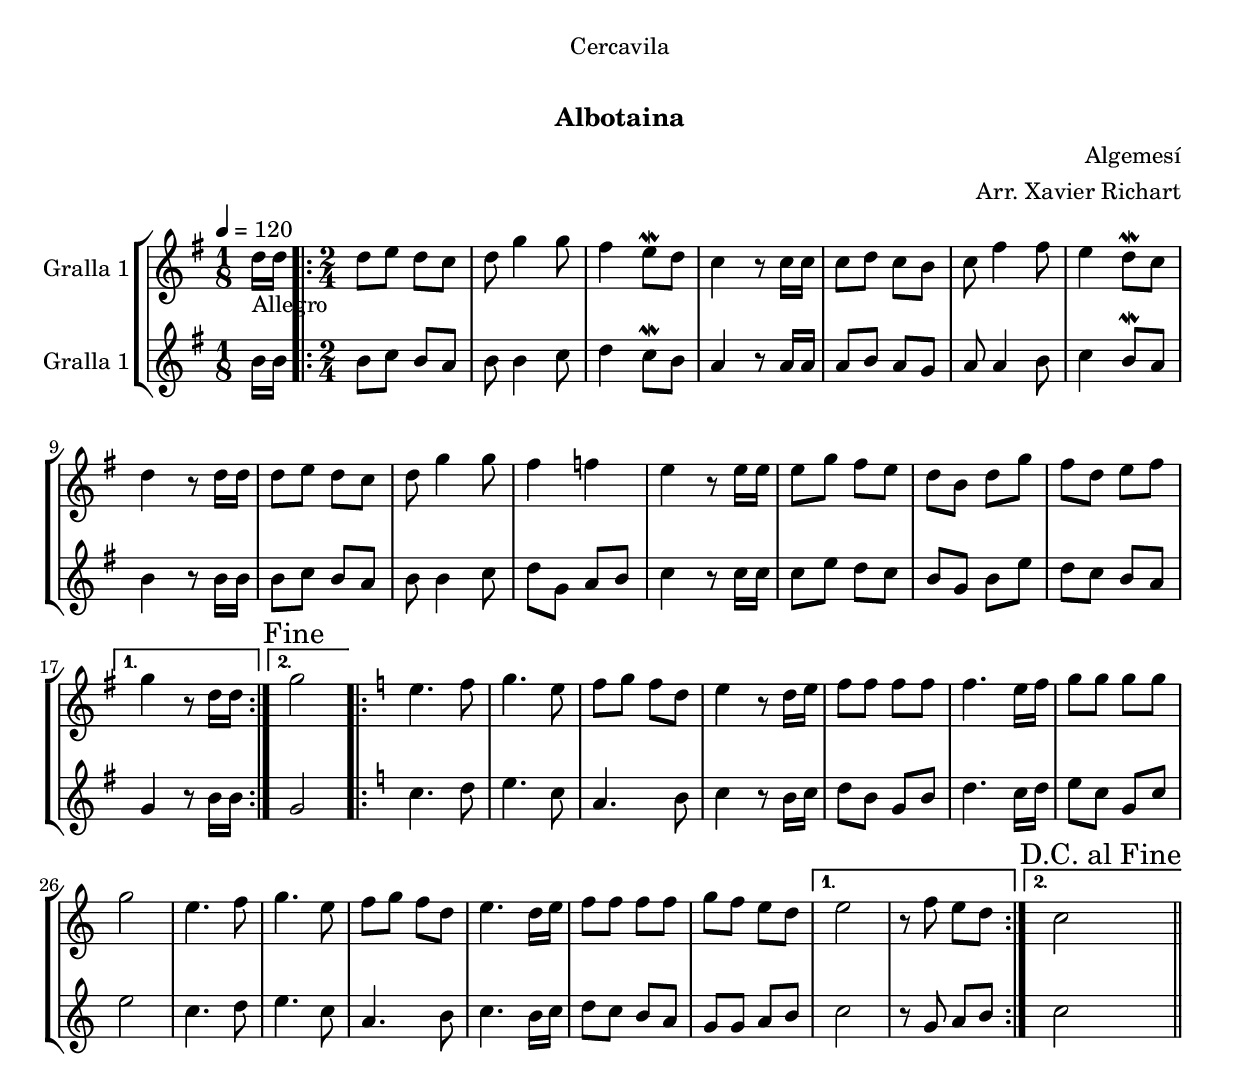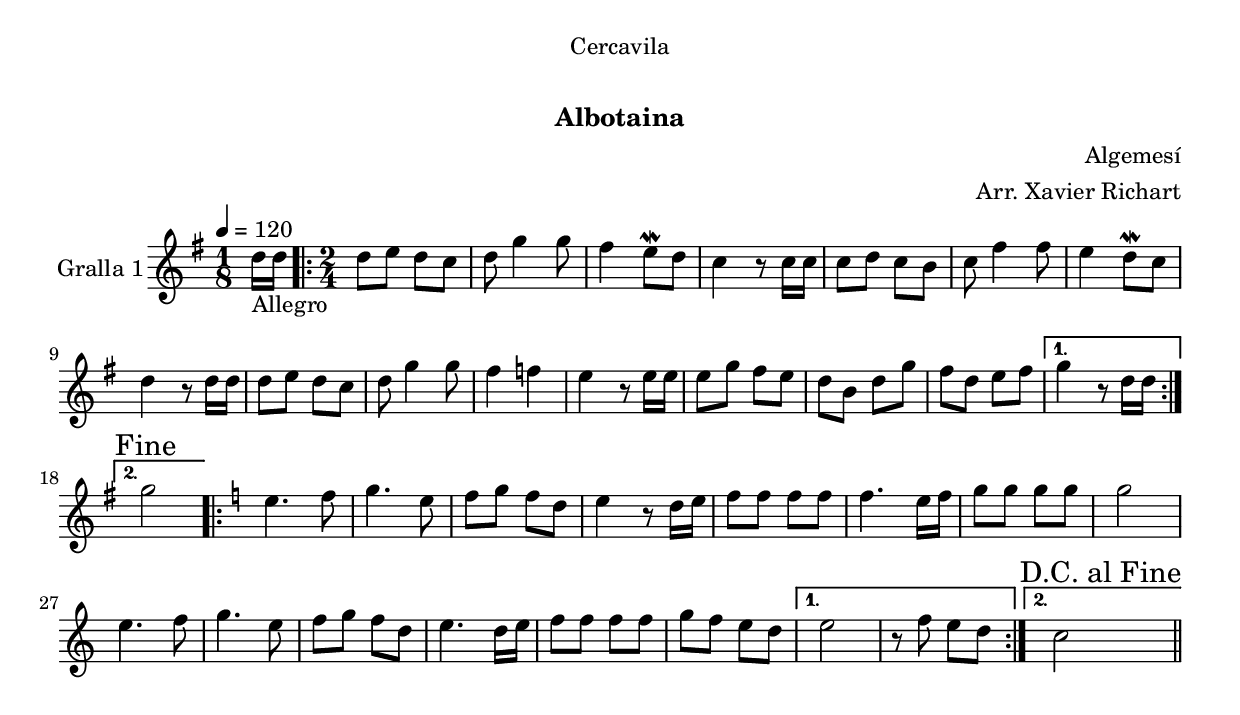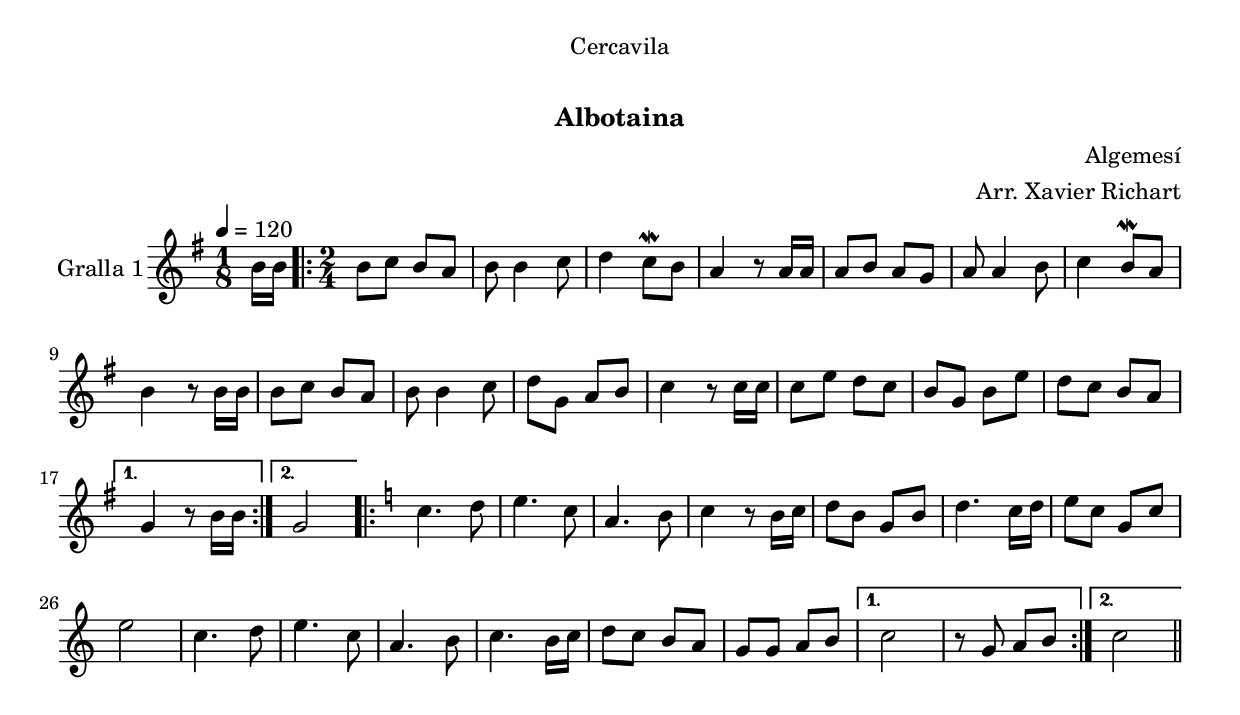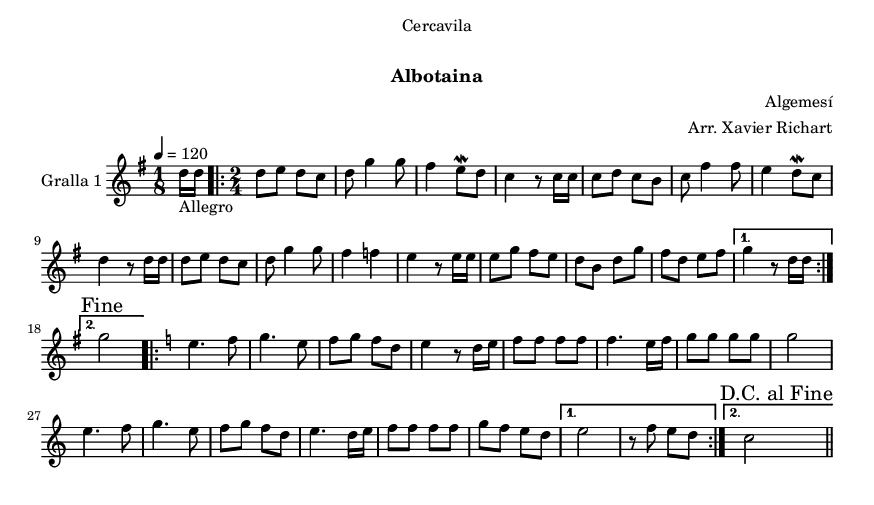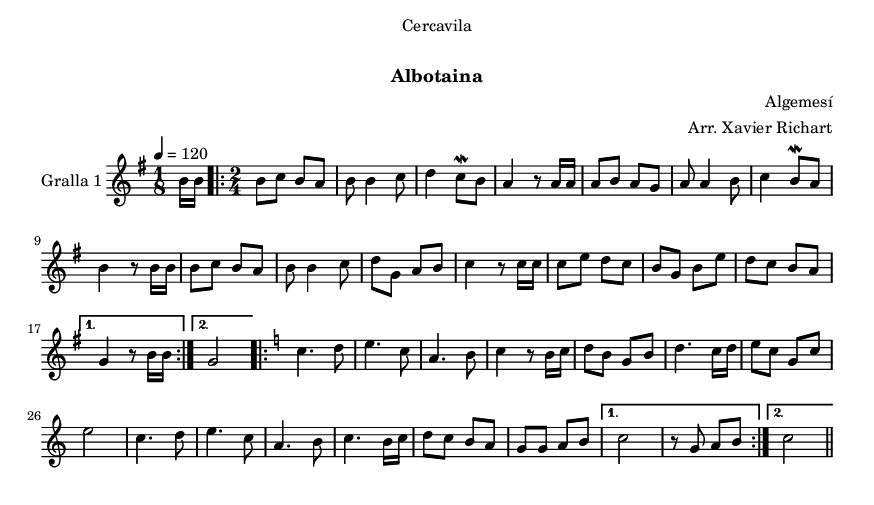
\version "2.16.0"

\header {
  dedication="Cercavila"
  title="   "
  subtitle="Albotaina"
  subsubtitle=""
  poet=""
  meter=""
  piece=""
  composer="Algemesí"
  arranger="Arr. Xavier Richart"
  opus=""
  instrument=""
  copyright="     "
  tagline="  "
}

liniaroAa =
\relative d''
{
  \tempo 4=120
  \clef treble
  \key g \major
  \time 1/8
  d16 _"Allegro" d  |
  \time 2/4   \repeat volta 2 { d8 e d c  |
  d8 g4 g8  |
  fis4 e8 \mordent d  |
  %05
  c4 r8 c16 c  |
  c8 d c b  |
  c8 fis4 fis8  |
  e4 d8 \mordent c  |
  d4 r8 d16 d  |
  %10
  d8 e d c  |
  d8 g4 g8  |
  fis4 f  |
  e4 r8 e16 e  |
  e8 g fis e  |
  %15
  d8 b d g  |
  fis8 d e fis }
  \alternative { { g4 r8 d16 d }
  { \mark "Fine" g2 } }
  \key c \major   \repeat volta 2 { e4. f8  |
  %20
  g4. e8  |
  f8 g f d  |
  e4 r8 d16 e  |
  f8 f f f  |
  f4. e16 f  |
  %25
  g8 g g g  |
  g2  |
  e4. f8  |
  g4. e8  |
  f8 g f d  |
  %30
  e4. d16 e  |
  f8 f f f  |
  g8 f e d }
  \alternative { { e2  |
  r8 f e d }
  %35
  { \mark "D.C. al Fine" c2 } } \bar "||"
}

liniaroAb =
\relative b'
{
  \tempo 4=120
  \clef treble
  \key g \major
  \time 1/8
  b16 b  |
  \time 2/4   \repeat volta 2 { b8 c b a  |
  b8 b4 c8  |
  d4 c8 \mordent b  |
  %05
  a4 r8 a16 a  |
  a8 b a g  |
  a8 a4 b8  |
  c4 b8 \mordent a  |
  b4 r8 b16 b  |
  %10
  b8 c b a  |
  b8 b4 c8  |
  d8 g, a b  |
  c4 r8 c16 c  |
  c8 e d c  |
  %15
  b8 g b e  |
  d8 c b a }
  \alternative { { g4 r8 b16 b }
  { g2 } }
  \key c \major   \repeat volta 2 { c4. d8  |
  %20
  e4. c8  |
  a4. b8  |
  c4 r8 b16 c  |
  d8 b g b  |
  d4. c16 d  |
  %25
  e8 c g c  |
  e2  |
  c4. d8  |
  e4. c8  |
  a4. b8  |
  %30
  c4. b16 c  |
  d8 c b a  |
  g8 g a b }
  \alternative { { c2  |
  r8 g a b }
  %35
  { c2 } } \bar "||"
}

\book {

\paper {
  print-page-number = false
}

\bookpart {
  \score {
    \new StaffGroup {
      \override Score.RehearsalMark #'self-alignment-X = #LEFT
      <<
        \new Staff \with {instrumentName = #"Gralla 1" } \liniaroAa
        \new Staff \with {instrumentName = #"Gralla 1" } \liniaroAb
      >>
    }
    \layout {}
  }\score { \unfoldRepeats
    \new StaffGroup {
      \override Score.RehearsalMark #'self-alignment-X = #LEFT
      <<
        \new Staff \with {instrumentName = #"Gralla 1" } \liniaroAa
        \new Staff \with {instrumentName = #"Gralla 1" } \liniaroAb
      >>
    }
    \midi {}
  }
}

\bookpart {
  \header {}
  \score {
    \new StaffGroup {
      \override Score.RehearsalMark #'self-alignment-X = #LEFT
      <<
        \new Staff \with {instrumentName = #"Gralla 1" } \liniaroAa
      >>
    }
    \layout {}
  }\score { \unfoldRepeats
    \new StaffGroup {
      \override Score.RehearsalMark #'self-alignment-X = #LEFT
      <<
        \new Staff \with {instrumentName = #"Gralla 1" } \liniaroAa
      >>
    }
    \midi {}
  }
}

\bookpart {
  \header {}
  \score {
    \new StaffGroup {
      \override Score.RehearsalMark #'self-alignment-X = #LEFT
      <<
        \new Staff \with {instrumentName = #"Gralla 1" } \liniaroAb
      >>
    }
    \layout {}
  }\score { \unfoldRepeats
    \new StaffGroup {
      \override Score.RehearsalMark #'self-alignment-X = #LEFT
      <<
        \new Staff \with {instrumentName = #"Gralla 1" } \liniaroAb
      >>
    }
    \midi {}
  }
}

}

\book {

\paper {
  print-page-number = false
  #(set-paper-size "a6landscape")
  #(layout-set-staff-size 14)
}

\bookpart {
  \header {}
  \score {
    \new StaffGroup {
      \override Score.RehearsalMark #'self-alignment-X = #LEFT
      <<
        \new Staff \with {instrumentName = #"Gralla 1" } \liniaroAa
      >>
    }
    \layout {}
  }
}

\bookpart {
  \header {}
  \score {
    \new StaffGroup {
      \override Score.RehearsalMark #'self-alignment-X = #LEFT
      <<
        \new Staff \with {instrumentName = #"Gralla 1" } \liniaroAb
      >>
    }
    \layout {}
  }
}

}

